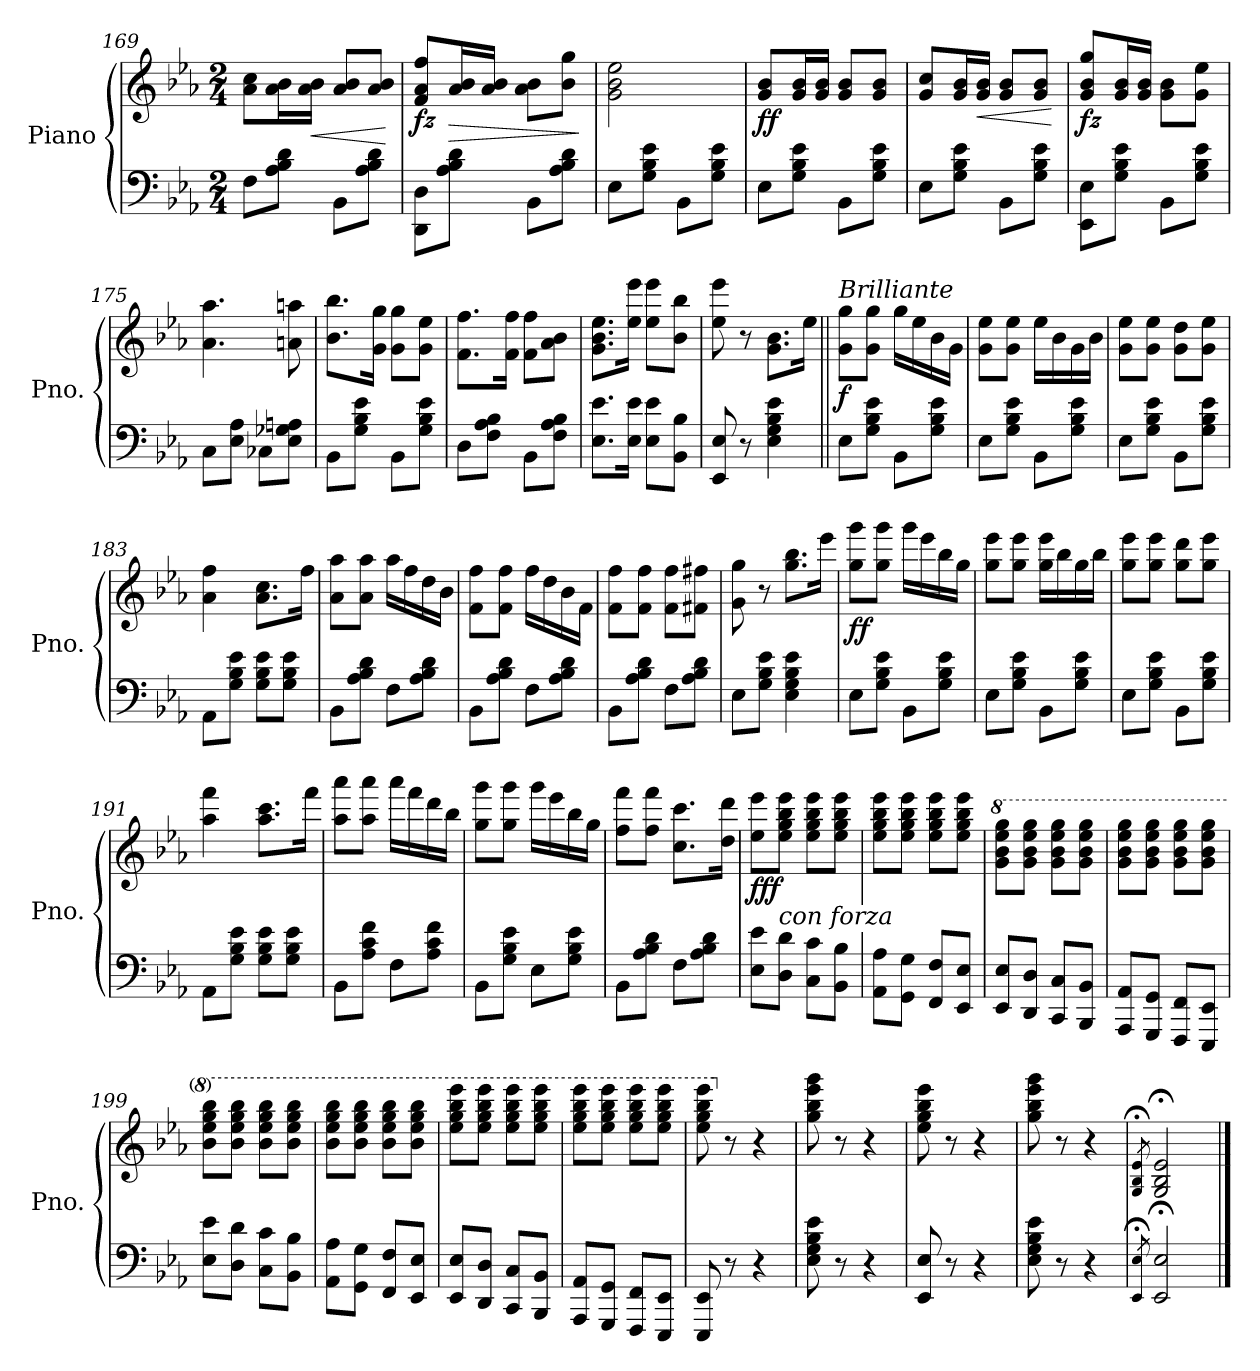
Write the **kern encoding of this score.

**kern	**kern	**dynam
*part1	*part1	*part1
*staff2	*staff1	*staff1/2
*I"Piano	*	*
*I'Pno.	*	*
*clefF4	*clefG2	*
*k[b-e-a-]	*k[b-e-a-]	*
*M2/4	*M2/4	*
=169	=169	=169
8F\L	8a-\ 8cc\L	.
8A-\ 8B-\ 8d\J	16a-\ 16b-\L	.
!	!	!LO:HP:b
.	16a-\ 16b-\JJ	<
8BB-\L	8a-/ 8b-/L	.
8A-\ 8B-\ 8d\J	8a-/ 8b-/J	.
.	.	[
=170	=170	=170
!	!	!LO:DY:b
8DD\ 8D\L	8f/ 8a-/ 8ff/L	fz
!	!	!LO:HP:b
8A-\ 8B-\ 8d\J	16a-/ 16b-/L	>
.	16a-/ 16b-/JJ	.
8BB-\L	8a-\ 8b-\L	.
8A-\ 8B-\ 8d\J	8b-\ 8gg\J	.
.	.	]
!!LO:LB:g=z
=171	=171	=171
8E-\L	2g\ 2b-\ 2ee-\	.
8G\ 8B-\ 8e-\J	.	.
8BB-\L	.	.
8G\ 8B-\ 8e-\J	.	.
=172	=172	=172
!	!	!LO:DY:b
!	!	!LO:DY:n=1:b
8E-\L	8g/ 8b-/L	f f
8G\ 8B-\ 8e-\J	16g/ 16b-/L	.
.	16g/ 16b-/JJ	.
8BB-\L	8g/ 8b-/L	.
8G\ 8B-\ 8e-\J	8g/ 8b-/J	.
=173	=173	=173
8E-\L	8g/ 8cc/L	.
8G\ 8B-\ 8e-\J	16g/ 16b-/L	.
!	!	!LO:HP:b
.	16g/ 16b-/JJ	<
8BB-\L	8g/ 8b-/L	.
8G\ 8B-\ 8e-\J	8g/ 8b-/J	.
.	.	[
=174	=174	=174
!	!	!LO:DY:b
8EE-\ 8E-\L	8g/ 8b-/ 8gg/L	fz
8G\ 8B-\ 8e-\J	16g/ 16b-/L	.
.	16g/ 16b-/JJ	.
8BB-\L	8g\ 8b-\L	.
8G\ 8B-\ 8e-\J	8g\ 8ee-\J	.
=175	=175	=175
8C\L	4.a-\ 4.aa-\	.
8E-\ 8A-\J	.	.
8C-X\L	.	.
8E-\ 8G-X\ 8An\J	8an\ 8aan\	.
=176	=176	=176
8BB-\L	8.b-\ 8.bb-\L	.
8G\ 8B-\ 8e-\J	.	.
.	16g\ 16gg\Jk	.
8BB-\L	8g\ 8gg\L	.
8G\ 8B-\ 8e-\J	8g\ 8ee-\J	.
=177	=177	=177
8D\L	8.f\ 8.ff\L	.
8F\ 8A-\ 8B-\J	.	.
.	16f\ 16ff\Jk	.
8BB-\L	8f\ 8ff\L	.
8F\ 8A-\ 8B-\J	8a-\ 8b-\J	.
=178	=178	=178
8.E-\ 8.e-\L	8.g\ 8.b-\ 8.ee-\L	.
16E-\ 16e-\Jk	16ee-\ 16eee-\Jk	.
8E-\ 8e-\L	8ee-\ 8eee-\L	.
8BB-\ 8B-\J	8b-\ 8bb-\J	.
!!LO:LB:g=z
=179	=179	=179
8EE-/ 8E-/	8ee-\ 8eee-\	.
8r	8r	.
4E-\ 4G\ 4B-\ 4e-\	8.g\ 8.b-\L	.
.	16ee-\Jk	.
=180||	=180||	=180||
!	!LO:TX:a:i:t=Brilliante	!
!	!	!LO:DY:b
8E-\L	8g\ 8gg\L	f
8G\ 8B-\ 8e-\J	8g\ 8gg\J	.
8BB-\L	16gg\LL	.
.	16ee-\	.
8G\ 8B-\ 8e-\J	16b-\	.
.	16g\JJ	.
=181	=181	=181
8E-\L	8g\ 8ee-\L	.
8G\ 8B-\ 8e-\J	8g\ 8ee-\J	.
8BB-\L	16ee-\LL	.
.	16b-\	.
8G\ 8B-\ 8e-\J	16g\	.
.	16b-\JJ	.
=182	=182	=182
8E-\L	8g\ 8ee-\L	.
8G\ 8B-\ 8e-\J	8g\ 8ee-\J	.
8BB-\L	8g\ 8dd\L	.
8G\ 8B-\ 8e-\J	8g\ 8ee-\J	.
!!LO:LB:g=z
=183	=183	=183
8AA-\L	4a-\ 4ff\	.
8G\ 8B-\ 8e-\J	.	.
8G\ 8B-\ 8e-\L	8.a-\ 8.cc\L	.
8G\ 8B-\ 8e-\J	.	.
.	16ff\Jk	.
=184	=184	=184
8BB-\L	8a-\ 8aa-\L	.
8A-\ 8B-\ 8d\J	8a-\ 8aa-\J	.
8F\L	16aa-\LL	.
.	16ff\	.
8A-\ 8B-\ 8d\J	16dd\	.
.	16b-\JJ	.
=185	=185	=185
8BB-\L	8f\ 8ff\L	.
8A-\ 8B-\ 8d\J	8f\ 8ff\J	.
8F\L	16ff\LL	.
.	16dd\	.
8A-\ 8B-\ 8d\J	16b-\	.
.	16f\JJ	.
=186	=186	=186
8BB-\L	8f\ 8ff\L	.
8A-\ 8B-\ 8d\J	8f\ 8ff\J	.
8F\L	8f\ 8ff\L	.
8A-\ 8B-\ 8d\J	8f#X\ 8ff#X\J	.
=187	=187	=187
8E-\L	8g\ 8gg\	.
8G\ 8B-\ 8e-\J	8r	.
4E-\ 4G\ 4B-\ 4e-\	8.gg\ 8.bb-\L	.
.	16eee-\Jk	.
!!LO:PB:g=z
=188	=188	=188
!	!	!LO:DY:b
8E-\L	8gg\ 8ggg\L	ff
8G\ 8B-\ 8e-\J	8gg\ 8ggg\J	.
8BB-\L	16ggg\LL	.
.	16eee-\	.
8G\ 8B-\ 8e-\J	16bb-\	.
.	16gg\JJ	.
=189	=189	=189
8E-\L	8gg\ 8eee-\L	.
8G\ 8B-\ 8e-\J	8gg\ 8eee-\J	.
8BB-\L	16gg\ 16eee-\LL	.
.	16bb-\	.
8G\ 8B-\ 8e-\J	16gg\	.
.	16bb-\JJ	.
=190	=190	=190
8E-\L	8gg\ 8eee-\L	.
8G\ 8B-\ 8e-\J	8gg\ 8eee-\J	.
8BB-\L	8gg\ 8ddd\L	.
8G\ 8B-\ 8e-\J	8gg\ 8eee-\J	.
=191	=191	=191
8AA-\L	4aa-\ 4fff\	.
8G\ 8B-\ 8e-\J	.	.
8G\ 8B-\ 8e-\L	8.aa-\ 8.ccc\L	.
8G\ 8B-\ 8e-\J	.	.
.	16fff\Jk	.
!!LO:LB:g=z
=192	=192	=192
8BB-\L	8aa-\ 8aaa-\L	.
8A-\ 8c\ 8f\J	8aa-\ 8aaa-\J	.
8F\L	16aaa-\LL	.
.	16fff\	.
8A-\ 8c\ 8f\J	16ddd\	.
.	16bb-\JJ	.
=193	=193	=193
8BB-\L	8gg\ 8ggg\L	.
8G\ 8B-\ 8e-\J	8gg\ 8ggg\J	.
8E-\L	16ggg\LL	.
.	16eee-\	.
8G\ 8B-\ 8e-\J	16bb-\	.
.	16gg\JJ	.
=194	=194	=194
8BB-\L	8ff\ 8fff\L	.
8A-\ 8B-\ 8d\J	8ff\ 8fff\J	.
8F\L	8.cc\ 8.ccc\L	.
8A-\ 8B-\ 8d\J	.	.
.	16dd\ 16ddd\Jk	.
!!LO:LB:g=z
=195	=195	=195
!	!	!LO:DY:b
8E-\ 8e-\L	8ee-\ 8eee-\L	fff
!	!LO:TX:b:i:t=con forza	!
8D\ 8d\J	8ee-\ 8gg\ 8bb-\ 8eee-\J	.
8C\ 8c\L	8ee-\ 8gg\ 8bb-\ 8eee-\L	.
8BB-\ 8B-\J	8ee-\ 8gg\ 8bb-\ 8eee-\J	.
=196	=196	=196
8AA-\ 8A-\L	8ee-\ 8gg\ 8bb-\ 8eee-\L	.
8GG\ 8G\J	8ee-\ 8gg\ 8bb-\ 8eee-\J	.
8FF/ 8F/L	8ee-\ 8gg\ 8bb-\ 8eee-\L	.
8EE-/ 8E-/J	8ee-\ 8gg\ 8bb-\ 8eee-\J	.
=197	=197	=197
*	*8va	*
8EE-/ 8E-/L	8gg\ 8bb-\ 8eee-\ 8ggg\L	.
8DD/ 8D/J	8gg\ 8bb-\ 8eee-\ 8ggg\J	.
8CC/ 8C/L	8gg\ 8bb-\ 8eee-\ 8ggg\L	.
8BBB-/ 8BB-/J	8gg\ 8bb-\ 8eee-\ 8ggg\J	.
=198	=198	=198
8AAA-/ 8AA-/L	8gg\ 8bb-\ 8eee-\ 8ggg\L	.
8GGG/ 8GG/J	8gg\ 8bb-\ 8eee-\ 8ggg\J	.
8FFF/ 8FF/L	8gg\ 8bb-\ 8eee-\ 8ggg\L	.
8EEE-/ 8EE-/J	8gg\ 8bb-\ 8eee-\ 8ggg\J	.
!!LO:LB:g=z
=199	=199	=199
8E-\ 8e-\L	8bb-\ 8eee-\ 8ggg\ 8bbb-\L	.
8D\ 8d\J	8bb-\ 8eee-\ 8ggg\ 8bbb-\J	.
8C\ 8c\L	8bb-\ 8eee-\ 8ggg\ 8bbb-\L	.
8BB-\ 8B-\J	8bb-\ 8eee-\ 8ggg\ 8bbb-\J	.
=200	=200	=200
8AA-\ 8A-\L	8bb-\ 8eee-\ 8ggg\ 8bbb-\L	.
8GG\ 8G\J	8bb-\ 8eee-\ 8ggg\ 8bbb-\J	.
8FF/ 8F/L	8bb-\ 8eee-\ 8ggg\ 8bbb-\L	.
8EE-/ 8E-/J	8bb-\ 8eee-\ 8ggg\ 8bbb-\J	.
=201	=201	=201
8EE-/ 8E-/L	8eee-\ 8ggg\ 8bbb-\ 8eeee-\L	.
8DD/ 8D/J	8eee-\ 8ggg\ 8bbb-\ 8eeee-\J	.
8CC/ 8C/L	8eee-\ 8ggg\ 8bbb-\ 8eeee-\L	.
8BBB-/ 8BB-/J	8eee-\ 8ggg\ 8bbb-\ 8eeee-\J	.
=202	=202	=202
8AAA-/ 8AA-/L	8eee-\ 8ggg\ 8bbb-\ 8eeee-\L	.
8GGG/ 8GG/J	8eee-\ 8ggg\ 8bbb-\ 8eeee-\J	.
8FFF/ 8FF/L	8eee-\ 8ggg\ 8bbb-\ 8eeee-\L	.
8EEE-/ 8EE-/J	8eee-\ 8ggg\ 8bbb-\ 8eeee-\J	.
!!LO:LB:g=z
=203	=203	=203
8EEE-/ 8EE-/	8eee-\ 8ggg\ 8bbb-\ 8eeee-\	.
*	*X8va	*
8r	8r	.
4r	4r	.
=204	=204	=204
8E-\ 8G\ 8B-\ 8e-\	8gg\ 8bb-\ 8eee-\ 8ggg\	.
8r	8r	.
4r	4r	.
=205	=205	=205
8EE-/ 8E-/	8ee-\ 8gg\ 8bb-\ 8eee-\	.
8r	8r	.
4r	4r	.
=206	=206	=206
8E-\ 8G\ 8B-\ 8e-\	8gg\ 8bb-\ 8eee-\ 8ggg\	.
8r	8r	.
4r	4r	.
=207	=207	=207
8qEE-/; 8qE-/;	8qG/;< 8qB-/;< 8qe-/;<	.
2EE-/; 2E-/;	2G/;< 2B-/;< 2e-/;<	.
==	==	==
*-	*-	*-
